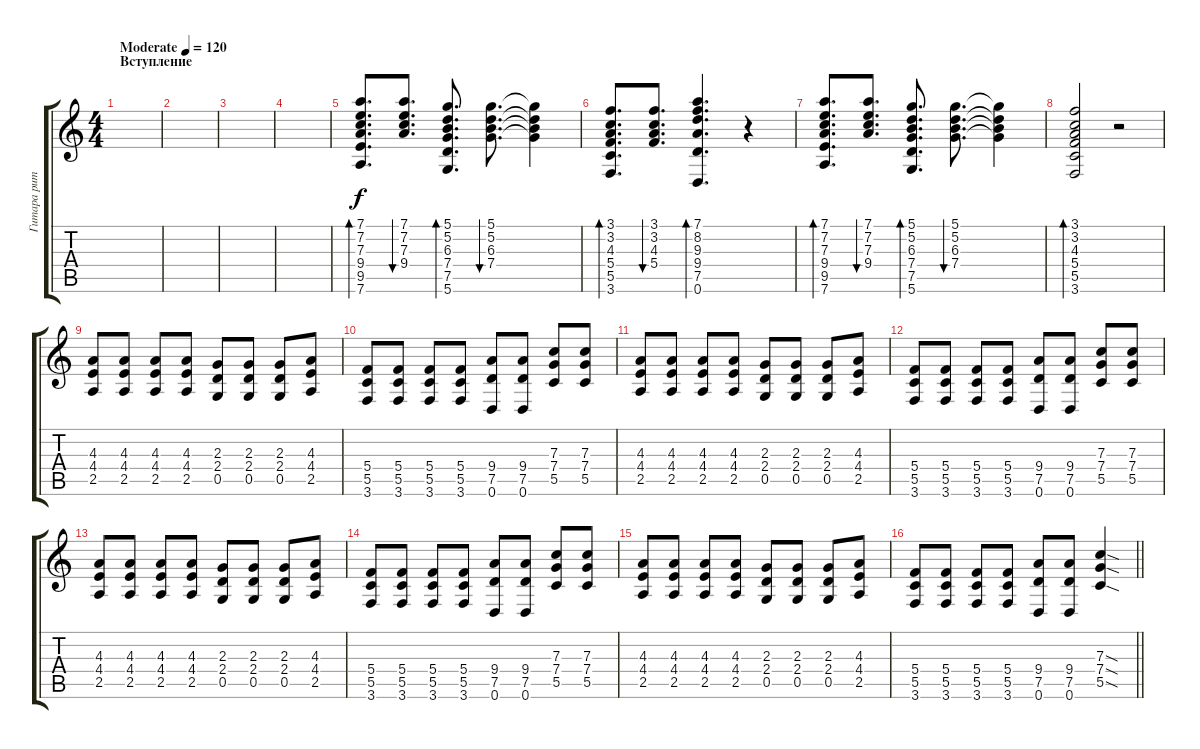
\track ("Гитара ритм" "Гитара рит") {instrument distortionguitar}
\staff {score tabs}
\tuning (D4 A3 F3 C3 G2 D2) {hide}
\ts (4 4)
\section ("" "Вступление")
\tempo (120 "Moderate")
\clef g2
\ks c
|
|
|
|
(7.1 7.2 7.3 9.4 9.5 7.6).8{d bd 120 instrument electricguitarclean} (7.1 7.2 7.3 9.4).8{d bu 120} (5.1 5.2 6.3 7.4 7.5 5.6).8{d bd 120} (5.1 5.2 6.3 7.4).8{d bu 120} (5.1{t} 5.2{t} 6.3{t} 7.4{t}).4 |
(3.1 3.2 4.3 5.4 5.5 3.6).8{d bd 120 instrument electricguitarclean} (3.1 3.2 4.3 5.4).8{d bu 120} (7.1 8.2 9.3 9.4 7.5 0.6).4{d bd 120} r.4 |
(7.1 7.2 7.3 9.4 9.5 7.6).8{d bd 120 instrument electricguitarclean} (7.1 7.2 7.3 9.4).8{d bu 120} (5.1 5.2 6.3 7.4 7.5 5.6).8{d bd 120} (5.1 5.2 6.3 7.4).8{d bu 120} (5.1{t} 5.2{t} 6.3{t} 7.4{t}).4 |
(3.1 3.2 4.3 5.4 5.5 3.6).2{bd 120 instrument electricguitarclean} r.2 |
(4.3 4.4 2.5).8{instrument distortionguitar} (4.3 4.4 2.5).8 (4.3 4.4 2.5).8 (4.3 4.4 2.5).8 (2.3 2.4 0.5).8 (2.3 2.4 0.5).8 (2.3 2.4 0.5).8 (4.3 4.4 2.5).8 |
(5.4 5.5 3.6).8 (5.4 5.5 3.6).8 (5.4 5.5 3.6).8 (5.4 5.5 3.6).8 (9.4 7.5 0.6).8 (9.4 7.5 0.6).8 (7.3 7.4 5.5).8 (7.3 7.4 5.5).8 |
(4.3 4.4 2.5).8 (4.3 4.4 2.5).8 (4.3 4.4 2.5).8 (4.3 4.4 2.5).8 (2.3 2.4 0.5).8 (2.3 2.4 0.5).8 (2.3 2.4 0.5).8 (4.3 4.4 2.5).8 |
(5.4 5.5 3.6).8 (5.4 5.5 3.6).8 (5.4 5.5 3.6).8 (5.4 5.5 3.6).8 (9.4 7.5 0.6).8 (9.4 7.5 0.6).8 (7.3 7.4 5.5).8 (7.3 7.4 5.5).8 |
(4.3 4.4 2.5).8 (4.3 4.4 2.5).8 (4.3 4.4 2.5).8 (4.3 4.4 2.5).8 (2.3 2.4 0.5).8 (2.3 2.4 0.5).8 (2.3 2.4 0.5).8 (4.3 4.4 2.5).8 |
(5.4 5.5 3.6).8 (5.4 5.5 3.6).8 (5.4 5.5 3.6).8 (5.4 5.5 3.6).8 (9.4 7.5 0.6).8 (9.4 7.5 0.6).8 (7.3 7.4 5.5).8 (7.3 7.4 5.5).8 |
(4.3 4.4 2.5).8 (4.3 4.4 2.5).8 (4.3 4.4 2.5).8 (4.3 4.4 2.5).8 (2.3 2.4 0.5).8 (2.3 2.4 0.5).8 (2.3 2.4 0.5).8 (4.3 4.4 2.5).8 |
\barLineRight lightlight
(5.4 5.5 3.6).8 (5.4 5.5 3.6).8 (5.4 5.5 3.6).8 (5.4 5.5 3.6).8 (9.4 7.5 0.6).8 (9.4 7.5 0.6).8 (7.3{sod} 7.4{sod} 5.5{sod}).4
